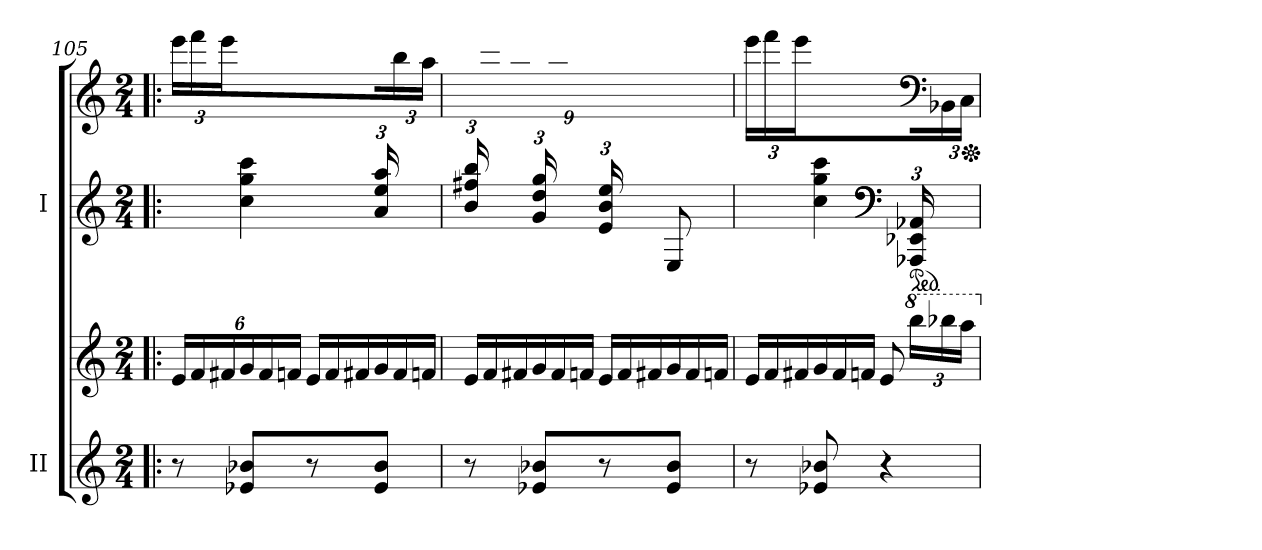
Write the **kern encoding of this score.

**kern	**kern	**kern	**kern
*part2	*part2	*part1	*part1
*staff4	*staff3	*staff2	*staff1
*I"II	*	*I"I	*
*I'II	*	*I'I	*
!!LO:LB:g=z
*clefG2	*clefG2	*clefG2	*clefG2
*k[]	*k[]	*k[]	*k[]
*M2/4	*M2/4	*M2/4	*M2/4
*	*Xbrackettup	*	*Xbrackettup
=105!|:	=105!|:	=105!|:	=105!|:
*	*	*^	*
8r	24e/LL	4.ryy	8ryy	24eee\LL
.	24f/	.	.	24fff\
.	24f#X/	.	.	24eee\JJ
8e-X/ 8b-X/L	24g/	.	4cc\ 4gg\ 4ccc\	4ryy
.	24f#/	.	.	.
.	24fn/JJ	.	.	.
*	*Xtuplet	*	*	*
8r	24e/LL	.	.	.
.	24f/	.	.	.
.	24f#X/	.	.	.
*	*	*Xbrackettup	*	*
8e-/ 8b-/J	24g/	24a/ 24ee/ 24aa/LL	8ryy	24ryy
.	24f#/	12ryy	.	24bb\
.	24fn/JJ	.	.	24aa\JJ
=106	=106	=106	=106	=106
8r	24e/LL	24b/ 24ff#X/ 24bb/LL	4ryy	24ryy
.	24f/	12ryy	.	24ccc\
.	24f#X/	.	.	24bb\JJ
8e-X/ 8b-X/L	24g/	24g/ 24dd/ 24gg/LL	.	24ryy
.	24f#/	12ryy	.	24aa\
.	24fn/JJ	.	.	24gg\JJ
8r	24e/LL	24e/ 24b/ 24ee/LL	8ryy	24ryy
.	24f/	24%5ryy	.	24ffn\
.	24f#X/	.	.	24ee\JJ
8e-/ 8b-/J	24g/	.	8E/	8ryy
.	24f#/	.	.	.
.	24fn/JJ	.	.	.
=107	=107	=107	=107	=107
8r	24e/LL	4.ryy	8ryy	24eee\LL
.	24f/	.	.	24fff\
.	24f#X/	.	.	24eee\JJ
8e-X/ 8b-X/	24g/	.	4cc\ 4gg\ 4ccc\	4ryy
.	24f#/	.	.	.
.	24fn/JJ	.	.	.
4r	8e/	.	.	.
*	*	*clefF4	*	*clefF4
*	*8va	*	*	*
*	*tuplet	*	*	*
*	*	*ped	*	*
.	24bbb\LL	24AAA-X/ 24EE-X/ 24AA-X/LL	8ryy	24ryy
.	24bbb-X\	12ryy	.	24BB-X\
.	24aaa\JJ	.	.	24C\JJ
*	*	*v	*v	*
*	*X8va	*	*
*	*	*	*Xped
=	=	=	=
*-	*-	*-	*-
